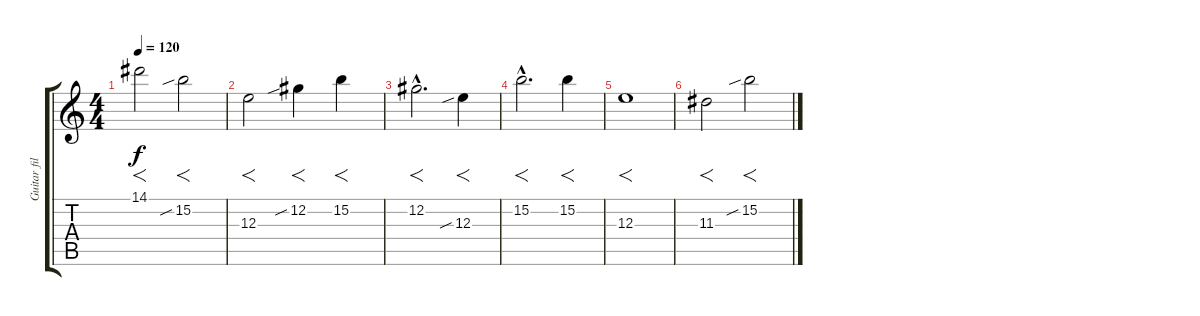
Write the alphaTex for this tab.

\track ("Guitar fills" "Guitar fil") {instrument distortionguitar}
\staff {score tabs}
\tuning (Db4 Ab3 E3 B2 Gb2 B1) {hide}
\ts (4 4)
\tempo 120
\clef g2
\ks c
14.1.2{f dy f} 15.2{sib}.2{f} |
12.3.2{f} 12.2{sib}.4{f} 15.2.4{f} |
12.2{hac}.2{f d} 12.3{sib}.4{f} |
15.2{hac}.2{f d} 15.2.4{f} |
12.3.1{f} |
11.3.2{f} 15.2{sib}.2{f}
